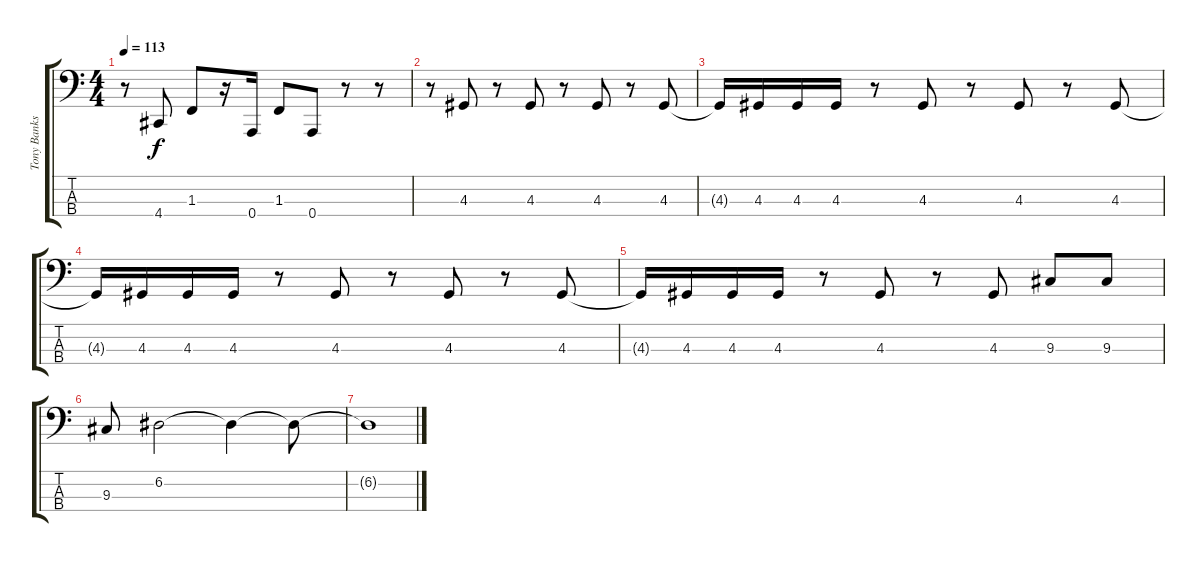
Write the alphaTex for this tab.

\track ("Tony Banks" "Tony Banks") {instrument slapbass1}
\staff {score tabs}
\tuning (D2 A1 E1 A0) {hide}
\ts (4 4)
\tempo 113
\clef f4
\ks c
r.8{dy f} 4.4.8 1.3.8 r.16 0.4.16 1.3.8 0.4.8 r.8 r.8 |
r.8 4.3.8 r.8 4.3.8 r.8 4.3.8 r.8 4.3.8 |
4.3{t}.16 4.3.16 4.3.16 4.3.16 r.8 4.3.8 r.8 4.3.8 r.8 4.3.8 |
4.3{t}.16 4.3.16 4.3.16 4.3.16 r.8 4.3.8 r.8 4.3.8 r.8 4.3.8 |
4.3{t}.16 4.3.16 4.3.16 4.3.16 r.8 4.3.8 r.8 4.3.8 9.3.8 9.3.8 |
9.3.8 6.2.2 6.2{t}.4 6.2{t}.8 |
6.2{t}.1
